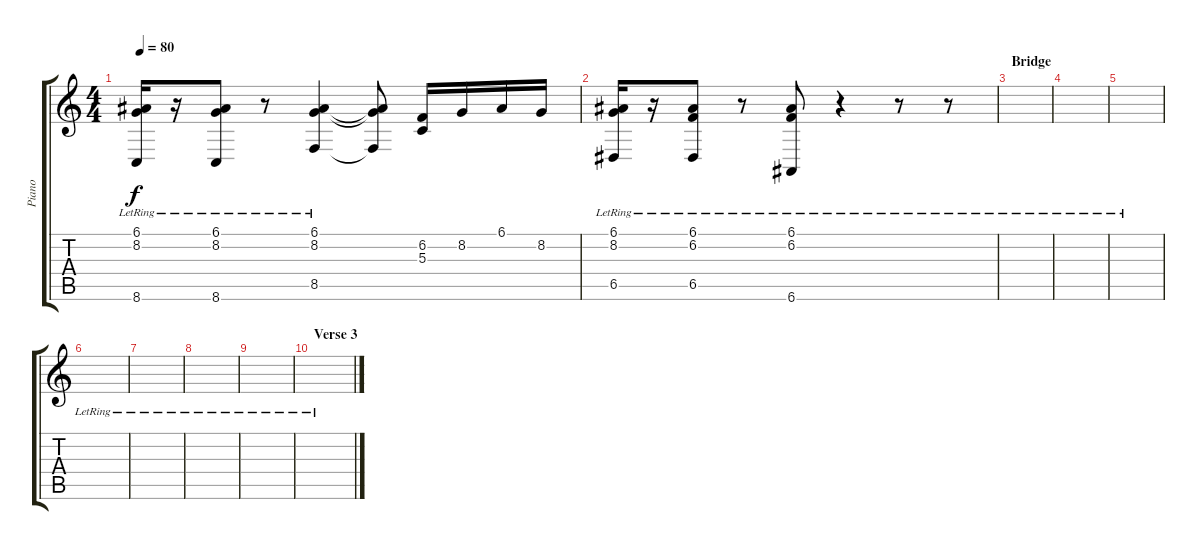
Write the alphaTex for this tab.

\track ("Piano" "Piano") {instrument acousticgrandpiano}
\staff {score tabs}
\tuning (E4 B3 G3 D3 A2 E2) {hide}
\ts (4 4)
\tempo 80
\clef g2
\ks c
(6.1{lr} 8.2 8.6).16{dy f} r.16 (6.1{lr} 8.2 8.6).8 r.8 (6.1{lr} 8.2 8.5).4 (6.1{t} 8.2{t} 8.5{t}).8 (6.2 5.3).16 8.2.16 6.1.16 8.2.16 |
(6.1{lr} 8.2 6.5).16 r.16 (6.1{lr} 6.2 6.5).8 r.8 (6.1{lr} 6.2 6.6).8 r.4 r.8 r.8 |
\section ("" "Bridge")
|
|
|
|
|
|
|
\section ("" "Verse 3")
